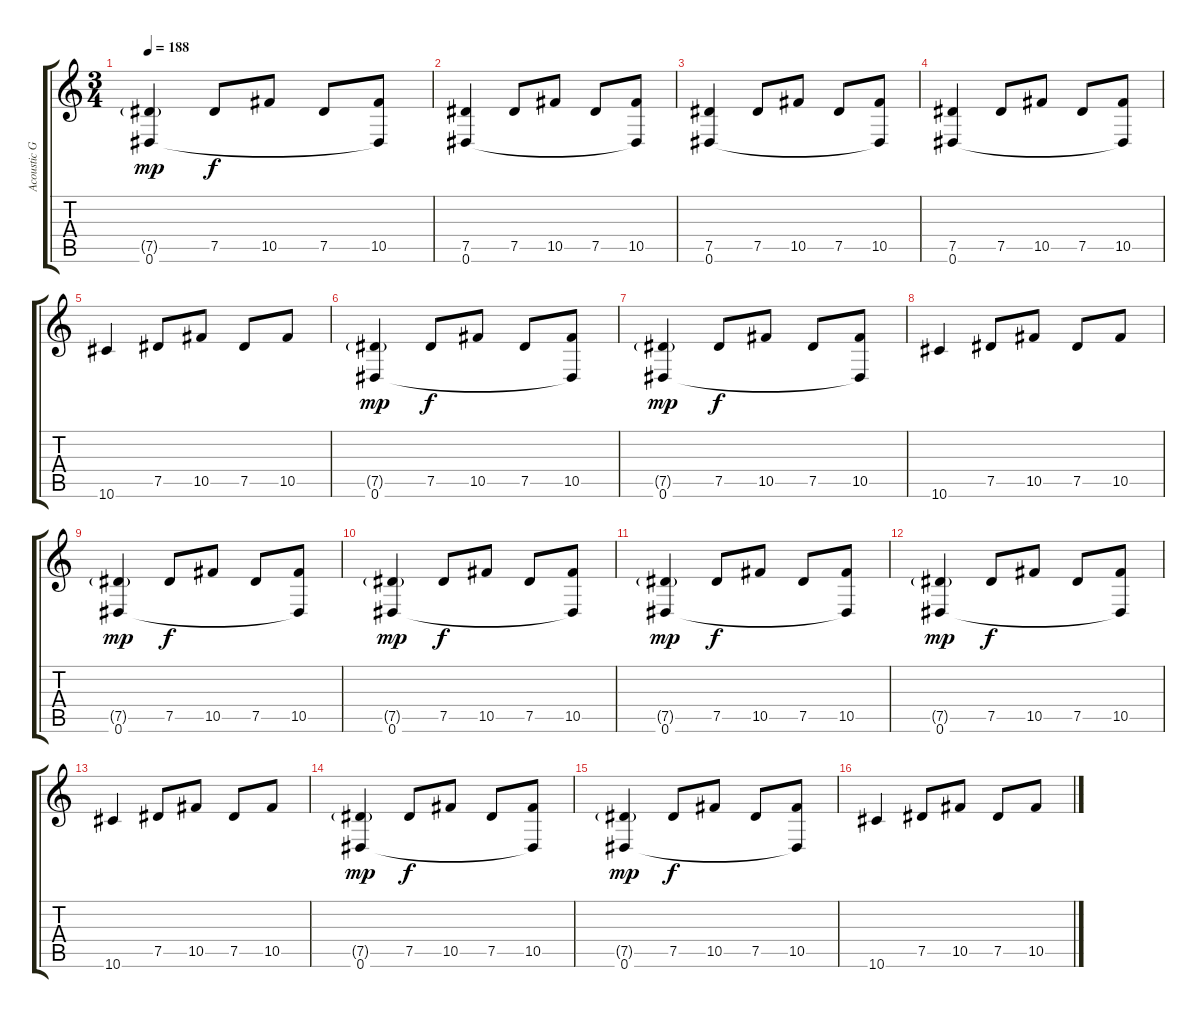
\track ("Acoustic Guitar" "Acoustic G") {instrument electricguitarclean}
\staff {score tabs}
\tuning (Eb4 Bb3 Gb3 Db3 Ab2 Eb2) {hide}
\ts (3 4)
\tempo 188
\clef g2
\ks c
(7.5{g} 0.6).4{dy mp} 7.5.8{dy f} 10.5.8 7.5.8 (10.5 0.6{t}).8 |
(7.5 0.6).4 7.5.8 10.5.8 7.5.8 (10.5 0.6{t}).8 |
(7.5 0.6).4 7.5.8 10.5.8 7.5.8 (10.5 0.6{t}).8 |
(7.5 0.6).4 7.5.8 10.5.8 7.5.8 (10.5 0.6{t}).8 |
10.6.4 7.5.8 10.5.8 7.5.8 10.5.8 |
(7.5{g} 0.6).4{dy mp} 7.5.8{dy f} 10.5.8 7.5.8 (10.5 0.6{t}).8 |
(7.5{g} 0.6).4{dy mp} 7.5.8{dy f} 10.5.8 7.5.8 (10.5 0.6{t}).8 |
10.6.4 7.5.8 10.5.8 7.5.8 10.5.8 |
(7.5{g} 0.6).4{dy mp} 7.5.8{dy f} 10.5.8 7.5.8 (10.5 0.6{t}).8 |
(7.5{g} 0.6).4{dy mp} 7.5.8{dy f} 10.5.8 7.5.8 (10.5 0.6{t}).8 |
(7.5{g} 0.6).4{dy mp} 7.5.8{dy f} 10.5.8 7.5.8 (10.5 0.6{t}).8 |
(7.5{g} 0.6).4{dy mp} 7.5.8{dy f} 10.5.8 7.5.8 (10.5 0.6{t}).8 |
10.6.4 7.5.8 10.5.8 7.5.8 10.5.8 |
(7.5{g} 0.6).4{dy mp} 7.5.8{dy f} 10.5.8 7.5.8 (10.5 0.6{t}).8 |
(7.5{g} 0.6).4{dy mp} 7.5.8{dy f} 10.5.8 7.5.8 (10.5 0.6{t}).8 |
10.6.4 7.5.8 10.5.8 7.5.8 10.5.8
